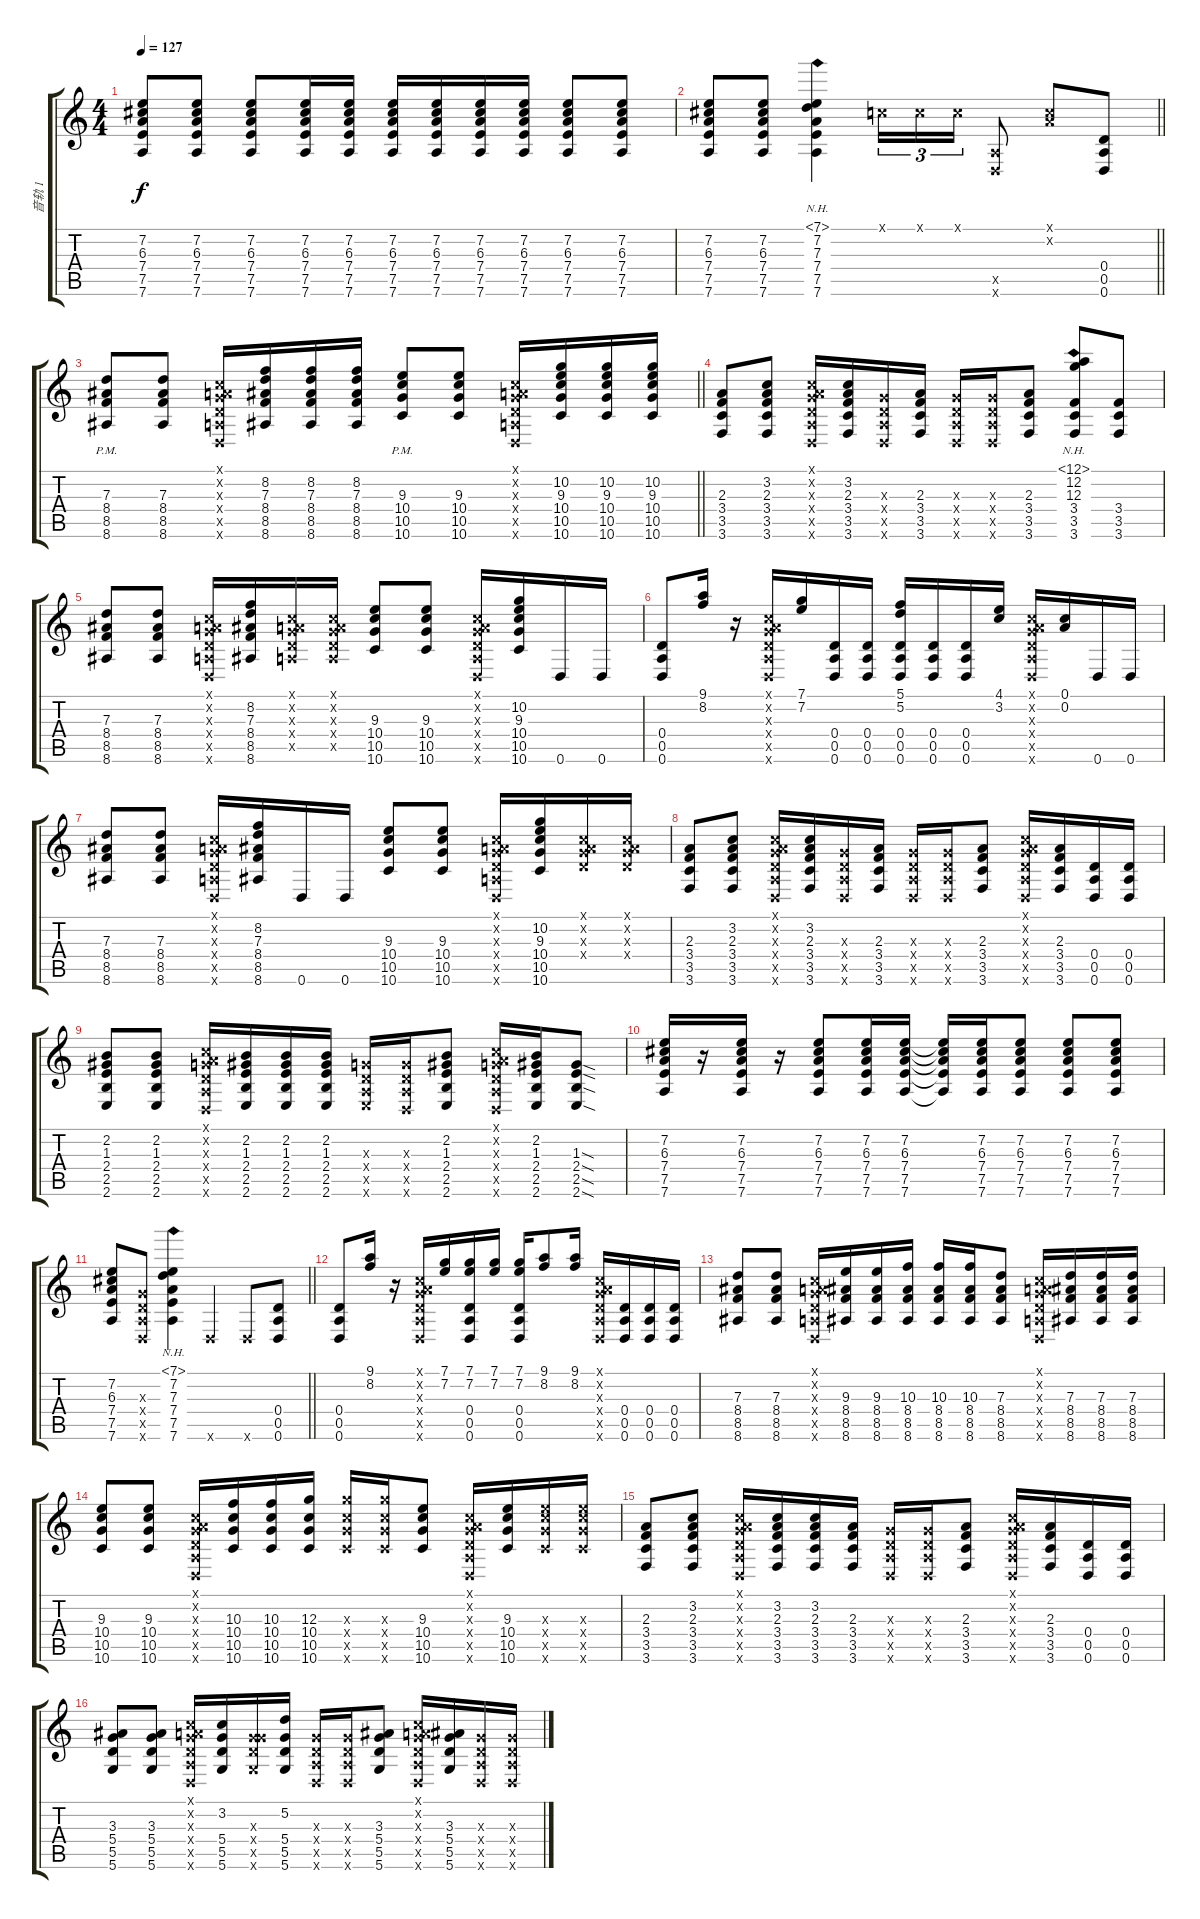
\track ("音轨 1" "音轨 1") {instrument acousticguitarsteel}
\staff {score tabs}
\tuning (C4 A3 G3 D3 A2 D2) {hide}
\ts (4 4)
\tempo 127
\clef g2
\ks c
(7.2 6.3 7.4 7.5 7.6).8{dy f} (7.2 6.3 7.4 7.5 7.6).8 (7.2 6.3 7.4 7.5 7.6).8 (7.2 6.3 7.4 7.5 7.6).16 (7.2 6.3 7.4 7.5 7.6).16 (7.2 6.3 7.4 7.5 7.6).16 (7.2 6.3 7.4 7.5 7.6).16 (7.2 6.3 7.4 7.5 7.6).16 (7.2 6.3 7.4 7.5 7.6).16 (7.2 6.3 7.4 7.5 7.6).8 (7.2 6.3 7.4 7.5 7.6).8 |
\barLineRight lightlight
(7.2 6.3 7.4 7.5 7.6).8 (7.2 6.3 7.4 7.5 7.6).8 (7.1{nh} 7.2 7.3 7.4 7.5 7.6).4 0.1{x}.16{tu (3 2)} 0.1{x}.16{tu (3 2)} 0.1{x}.16{tu (3 2)} (0.5{x} 0.6{x}).8 (0.1{x} 0.2{x}).8 (0.4 0.5 0.6).8 |
\barLineRight lightlight
(7.3 8.4{pm} 8.5 8.6).8 (7.3 8.4 8.5 8.6).8 (0.1{x} 0.2{x} 0.3{x} 0.4{x} 0.5{x} 0.6{x}).16 (8.2 7.3 8.4 8.5 8.6).16 (8.2 7.3 8.4 8.5 8.6).16 (8.2 7.3 8.4 8.5 8.6).16 (9.3 10.4{pm} 10.5 10.6).8 (9.3 10.4 10.5 10.6).8 (0.1{x} 0.2{x} 0.3{x} 0.4{x} 0.5{x} 0.6{x}).16 (10.2 9.3 10.4 10.5 10.6).16 (10.2 9.3 10.4 10.5 10.6).16 (10.2 9.3 10.4 10.5 10.6).16 |
(2.3 3.4 3.5 3.6).8 (3.2 2.3 3.4 3.5 3.6).8 (0.1{x} 0.2{x} 0.3{x} 0.4{x} 0.5{x} 0.6{x}).16 (3.2 2.3 3.4 3.5 3.6).16 (0.3{x} 0.4{x} 0.5{x} 0.6{x}).16 (2.3 3.4 3.5 3.6).16 (0.3{x} 0.4{x} 0.5{x} 0.6{x}).16 (0.3{x} 0.4{x} 0.5{x} 0.6{x}).16 (2.3 3.4 3.5 3.6).8 (12.1{nh} 12.2 12.3 3.4 3.5 3.6).8 (3.4 3.5 3.6).8 |
(7.3 8.4 8.5 8.6).8 (7.3 8.4 8.5 8.6).8 (0.1{x} 0.2{x} 0.3{x} 0.4{x} 0.5{x} 0.6{x}).16 (8.2 7.3 8.4 8.5 8.6).16 (0.1{x} 0.2{x} 0.3{x} 0.4{x} 0.5{x}).16 (0.1{x} 0.2{x} 0.3{x} 0.4{x} 0.5{x}).16 (9.3 10.4 10.5 10.6).8 (9.3 10.4 10.5 10.6).8 (0.1{x} 0.2{x} 0.3{x} 0.4{x} 0.5{x} 0.6{x}).16 (10.2 9.3 10.4 10.5 10.6).16 0.6.16 0.6.16 |
(0.4 0.5 0.6).8 (9.1 8.2).16 r.16 (0.1{x} 0.2{x} 0.3{x} 0.4{x} 0.5{x} 0.6{x}).16 (7.1 7.2).16 (0.4 0.5 0.6).16 (0.4 0.5 0.6).16 (5.1 5.2 0.4 0.5 0.6).16 (0.4 0.5 0.6).16 (0.4 0.5 0.6).16 (4.1 3.2).16 (0.1{x} 0.2{x} 0.3{x} 0.4{x} 0.5{x} 0.6{x}).16 (0.1 0.2).16 0.6.16 0.6.16 |
(7.3 8.4 8.5 8.6).8 (7.3 8.4 8.5 8.6).8 (0.1{x} 0.2{x} 0.3{x} 0.4{x} 0.5{x} 0.6{x}).16 (8.2 7.3 8.4 8.5 8.6).16 0.6.16 0.6.16 (9.3 10.4 10.5 10.6).8 (9.3 10.4 10.5 10.6).8 (0.1{x} 0.2{x} 0.3{x} 0.4{x} 0.5{x} 0.6{x}).16 (10.2 9.3 10.4 10.5 10.6).16 (0.1{x} 0.2{x} 0.3{x} 0.4{x}).16 (0.1{x} 0.2{x} 0.3{x} 0.4{x}).16 |
(2.3 3.4 3.5 3.6).8 (3.2 2.3 3.4 3.5 3.6).8 (0.1{x} 0.2{x} 0.3{x} 0.4{x} 0.5{x} 0.6{x}).16 (3.2 2.3 3.4 3.5 3.6).16 (0.3{x} 0.4{x} 0.5{x} 0.6{x}).16 (2.3 3.4 3.5 3.6).16 (0.3{x} 0.4{x} 0.5{x} 0.6{x}).16 (0.3{x} 0.4{x} 0.5{x} 0.6{x}).16 (2.3 3.4 3.5 3.6).8 (0.1{x} 0.2{x} 0.3{x} 0.4{x} 0.5{x} 0.6{x}).16 (2.3 3.4 3.5 3.6).16 (0.4 0.5 0.6).16 (0.4 0.5 0.6).16 |
(2.2 1.3 2.4 2.5 2.6).8 (2.2 1.3 2.4 2.5 2.6).8 (0.1{x} 0.2{x} 0.3{x} 0.4{x} 0.5{x} 0.6{x}).16 (2.2 1.3 2.4 2.5 2.6).16 (2.2 1.3 2.4 2.5 2.6).16 (2.2 1.3 2.4 2.5 2.6).16 (0.3{x} 0.4{x} 0.5{x} 2.6{x}).16 (0.3{x} 0.4{x} 0.5{x} 0.6{x}).16 (2.2 1.3 2.4 2.5 2.6).8 (0.1{x} 0.2{x} 0.3{x} 0.4{x} 0.5{x} 0.6{x}).16 (2.2 1.3 2.4 2.5 2.6).16 (1.3{sod} 2.4{sod} 2.5{sod} 2.6{sod}).8 |
(7.2 6.3 7.4 7.5 7.6).16 r.16 (7.2 6.3 7.4 7.5 7.6).16 r.16 (7.2 6.3 7.4 7.5 7.6).8 (7.2 6.3 7.4 7.5 7.6).16 (7.2 6.3 7.4 7.5 7.6).16 (7.2{t} 6.3{t} 7.4{t} 7.5{t} 7.6{t}).16 (7.2 6.3 7.4 7.5 7.6).16 (7.2 6.3 7.4 7.5 7.6).8 (7.2 6.3 7.4 7.5 7.6).8 (7.2 6.3 7.4 7.5 7.6).8 |
\barLineRight lightlight
(7.2 6.3 7.4 7.5 7.6).8 (0.3{x} 0.4{x} 0.5{x} 0.6{x}).8 (7.1{nh} 7.2 7.3 7.4 7.5 7.6).4 0.6{x}.4 0.6{x}.8 (0.4 0.5 0.6).8 |
(0.4 0.5 0.6).8 (9.1 8.2).16 r.16 (0.1{x} 0.2{x} 0.3{x} 0.4{x} 0.5{x} 0.6{x}).16 (7.1 7.2).16 (7.1 7.2 0.4 0.5 0.6).16 (7.1 7.2).16 (7.1 7.2 0.4 0.5 0.6).16 (9.1 8.2).8 (9.1 8.2).16 (0.1{x} 0.2{x} 0.3{x} 0.4{x} 0.5{x} 0.6{x}).16 (0.4 0.5 0.6).16 (0.4 0.5 0.6).16 (0.4 0.5 0.6).16 |
(7.3 8.4 8.5 8.6).8 (7.3 8.4 8.5 8.6).8 (0.1{x} 0.2{x} 0.3{x} 0.4{x} 0.5{x} 0.6{x}).16 (9.3 8.4 8.5 8.6).16 (9.3 8.4 8.5 8.6).16 (10.3 8.4 8.5 8.6).16 (10.3 8.4 8.5 8.6).16 (10.3 8.4 8.5 8.6).16 (7.3 8.4 8.5 8.6).8 (0.1{x} 0.2{x} 0.3{x} 0.4{x} 0.5{x} 0.6{x}).16 (7.3 8.4 8.5 8.6).16 (7.3 8.4 8.5 8.6).16 (7.3 8.4 8.5 8.6).16 |
(9.3 10.4 10.5 10.6).8 (9.3 10.4 10.5 10.6).8 (0.1{x} 0.2{x} 0.3{x} 0.4{x} 0.5{x} 0.6{x}).16 (10.3 10.4 10.5 10.6).16 (10.3 10.4 10.5 10.6).16 (12.3 10.4 10.5 10.6).16 (12.3{x} 10.4{x} 10.5{x} 10.6{x}).16 (12.3{x} 10.4{x} 10.5{x} 10.6{x}).16 (9.3 10.4 10.5 10.6).8 (0.1{x} 0.2{x} 0.3{x} 0.4{x} 0.5{x} 0.6{x}).16 (9.3 10.4 10.5 10.6).16 (9.3{x} 10.4{x} 10.5{x} 10.6{x}).16 (9.3{x} 10.4{x} 10.5{x} 10.6{x}).16 |
(2.3 3.4 3.5 3.6).8 (3.2 2.3 3.4 3.5 3.6).8 (0.1{x} 0.2{x} 0.3{x} 0.4{x} 0.5{x} 0.6{x}).16 (3.2 2.3 3.4 3.5 3.6).16 (3.2 2.3 3.4 3.5 3.6).16 (2.3 3.4 3.5 3.6).16 (0.3{x} 0.4{x} 0.5{x} 0.6{x}).16 (0.3{x} 0.4{x} 0.5{x} 0.6{x}).16 (2.3 3.4 3.5 3.6).8 (0.1{x} 0.2{x} 0.3{x} 0.4{x} 0.5{x} 0.6{x}).16 (2.3 3.4 3.5 3.6).16 (0.4 0.5 0.6).16 (0.4 0.5 0.6).16 |
(3.3 5.4 5.5 5.6).8 (3.3 5.4 5.5 5.6).8 (0.1{x} 0.2{x} 0.3{x} 0.4{x} 0.5{x} 0.6{x}).16 (3.2 5.4 5.5 5.6).16 (0.3{x} 5.4{x} 5.5{x} 5.6{x}).16 (5.2 5.4 5.5 5.6).16 (0.3{x} 0.4{x} 0.5{x} 0.6{x}).16 (0.3{x} 0.4{x} 0.5{x} 0.6{x}).16 (3.3 5.4 5.5 5.6).8 (0.1{x} 0.2{x} 0.3{x} 0.4{x} 0.5{x} 0.6{x}).16 (3.3 5.4 5.5 5.6).16 (0.3{x} 0.4{x} 0.5{x} 0.6{x}).16 (0.3{x} 0.4{x} 0.5{x} 0.6{x}).16
